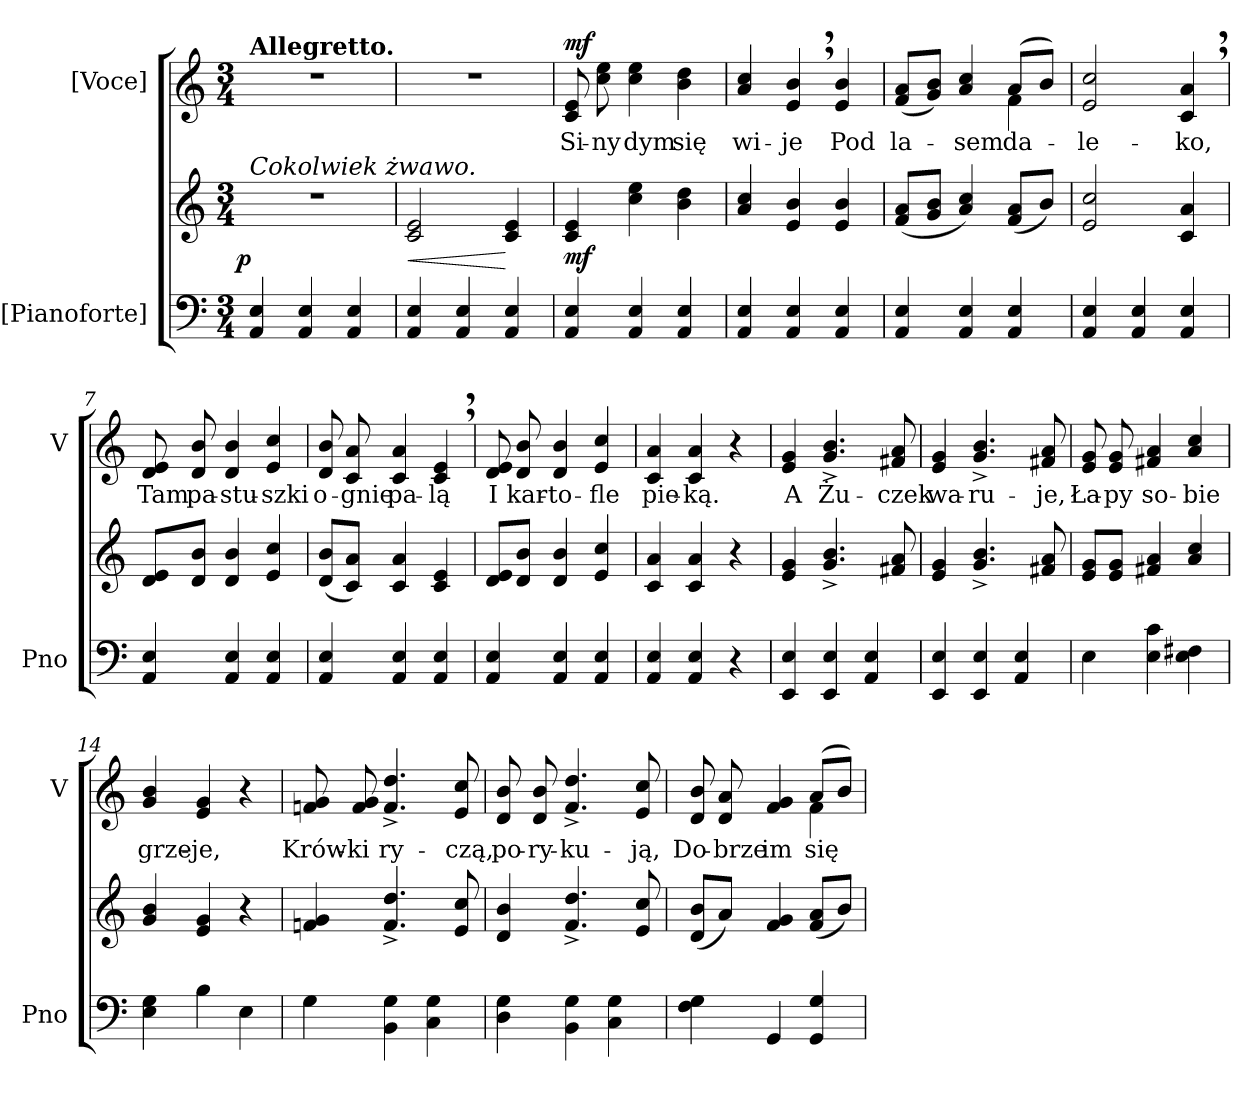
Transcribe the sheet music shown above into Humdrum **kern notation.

**kern	**kern	**dynam	**kern	**text	**dynam
*part2	*part2	*part2	*part1	*part1	*part1
*staff3	*staff2	*staff2/3	*staff1	*staff1	*staff1
*I"[Pianoforte]	*	*	*I"[Voce]	*	*
*I'Pno	*	*	*I'V	*	*
*clefF4	*clefG2	*	*clefG2	*	*
*k[]	*k[]	*	*k[]	*	*
*a:	*a:	*	*a:	*	*
*M3/4	*M3/4	*	*M3/4	*	*
=1	=1	=1	=1	=1	=1
!	!	!	!LO:TX:a:B:t=Allegretto.	!	!
!	!LO:TX:a:i:t=Cokolwiek żwawo.	!	!	!	!
!	!	!LO:DY:rj	!	!	!
4AA/ 4E/	2.r	p	2.r	.	.
4AA/ 4E/	.	.	.	.	.
4AA/ 4E/	.	.	.	.	.
=2	=2	=2	=2	=2	=2
4AA/ 4E/	2c/ 2e/	<	2.r	.	.
4AA/ 4E/	.	.	.	.	.
4AA/ 4E/	4c/ 4e/	[	.	.	.
=3	=3	=3	=3	=3	=3
!	!	!	!	!	!LO:DY:a
4AA/ 4E/	4c/ 4e/	mf	8c/ 8e/	Si-	mf
.	.	.	8cc\ 8ee\	-ny	.
4AA/ 4E/	4cc\ 4ee\	.	4cc\ 4ee\	dym	.
4AA/ 4E/	4b\ 4dd\	.	4b\ 4dd\	się	.
=4	=4	=4	=4	=4	=4
4AA/ 4E/	4a/ 4cc/	.	4a/ 4cc/	wi-	.
4AA/ 4E/	4e/ 4b/	.	4e,/ 4b,/	-je	.
4AA/ 4E/	4e/ 4b/	.	4e/ 4b/	Pod	.
=5	=5	=5	=5	=5	=5
*	*	*	*^	*	*
4AA/ 4E/	(8f/ 8a/L	.	(8f/ 8a/L	2ryy	la-	.
.	8g/ 8b/J	.	8g/ 8b/J)	.	.	.
4AA/ 4E/	4a/ 4cc/)	.	4a/ 4cc/	.	-sem	.
4AA/ 4E/	(8f/ 8a/L	.	(8a/L	4f\	da-	.
.	8b/J)	.	8b/J)	.	.	.
*	*	*	*v	*v	*	*
=6	=6	=6	=6	=6	=6
4AA/ 4E/	2e/ 2cc/	.	2e/ 2cc/	-le-	.
4AA/ 4E/	.	.	.	.	.
4AA/ 4E/	4c/ 4a/	.	4c,/ 4a,/	-ko,	.
=7	=7	=7	=7	=7	=7
4AA/ 4E/	8d/ 8e/L	.	8d/ 8e/	Tam	.
.	8d/ 8b/J	.	8d/ 8b/	pa-	.
4AA/ 4E/	4d/ 4b/	.	4d/ 4b/	-stu-	.
4AA/ 4E/	4e/ 4cc/	.	4e/ 4cc/	-szki	.
=8	=8	=8	=8	=8	=8
4AA/ 4E/	(8d/ 8b/L	.	8d/ 8b/	o-	.
.	8c/ 8a/J)	.	8c/ 8a/	-gnie	.
4AA/ 4E/	4c/ 4a/	.	4c/ 4a/	pa-	.
4AA/ 4E/	4c/ 4e/	.	4c,/ 4e,/	-lą	.
=9	=9	=9	=9	=9	=9
4AA/ 4E/	8d/ 8e/L	.	8d/ 8e/	I	.
.	8d/ 8b/J	.	8d/ 8b/	kar-	.
4AA/ 4E/	4d/ 4b/	.	4d/ 4b/	-to-	.
4AA/ 4E/	4e/ 4cc/	.	4e/ 4cc/	-fle	.
=10	=10	=10	=10	=10	=10
4AA/ 4E/	4c/ 4a/	.	4c/ 4a/	pie-	.
4AA/ 4E/	4c/ 4a/	.	4c/ 4a/	-ką.	.
4r	4r	.	4r	.	.
=11	=11	=11	=11	=11	=11
4EE/ 4E/	4e/ 4g/	.	4e/ 4g/	A	.
4EE/ 4E/	4.g^/ 4.b^/	.	4.g^>/ 4.b^>/	Żu-	.
4AA/ 4E/	.	.	.	.	.
.	8f#X/ 8a/	.	8f#X/ 8a/	-czek	.
=12	=12	=12	=12	=12	=12
4EE/ 4E/	4e/ 4g/	.	4e/ 4g/	wa-	.
4EE/ 4E/	4.g^/ 4.b^/	.	4.g^>/ 4.b^>/	-ru-	.
4AA/ 4E/	.	.	.	.	.
.	8f#X/ 8a/	.	8f#X/ 8a/	-je,	.
=13	=13	=13	=13	=13	=13
4E\	8e/ 8g/L	.	8e/ 8g/	Ła-	.
.	8e/ 8g/J	.	8e/ 8g/	-py	.
4E\ 4c\	4f#X/ 4a/	.	4f#X/ 4a/	so-	.
4E\ 4F#X\	4a/ 4cc/	.	4a/ 4cc/	-bie	.
=14	=14	=14	=14	=14	=14
4E\ 4G\	4g/ 4b/	.	4g/ 4b/	grze-	.
4B\	4e/ 4g/	.	4e/ 4g/	-je,	.
4E\	4r	.	4r	.	.
=15	=15	=15	=15	=15	=15
4G\	4fn/ 4g/	.	8fn/ 8g/	Krów-	.
.	.	.	8f/ 8g/	-ki	.
4BB\ 4G\	4.f^/ 4.dd^/	.	4.f^>/ 4.dd^>/	ry-	.
4C\ 4G\	.	.	.	.	.
.	8e/ 8cc/	.	8e/ 8cc/	-czą,	.
=16	=16	=16	=16	=16	=16
4D\ 4G\	4d/ 4b/	.	8d/ 8b/	po-	.
.	.	.	8d/ 8b/	-ry-	.
4BB\ 4G\	4.f^/ 4.dd^/	.	4.f^>/ 4.dd^>/	-ku-	.
4C\ 4G\	.	.	.	.	.
.	8e/ 8cc/	.	8e/ 8cc/	-ją,	.
=17	=17	=17	=17	=17	=17
*	*	*	*^	*	*
4F\ 4G\	(8d/ 8b/L	.	8d/ 8b/	2ryy	Do-	.
.	8a/J)	.	8d/ 8a/	.	-brze	.
4GG/	4f/ 4g/	.	4f/ 4g/	.	im	.
4GG/ 4G/	(8f/ 8a/L	.	(8a/L	4f\	się	.
.	8b/J)	.	8b/J)	.	.	.
*	*	*	*v	*v	*	*
=	=	=	=	=	=
*-	*-	*-	*-	*-	*-
